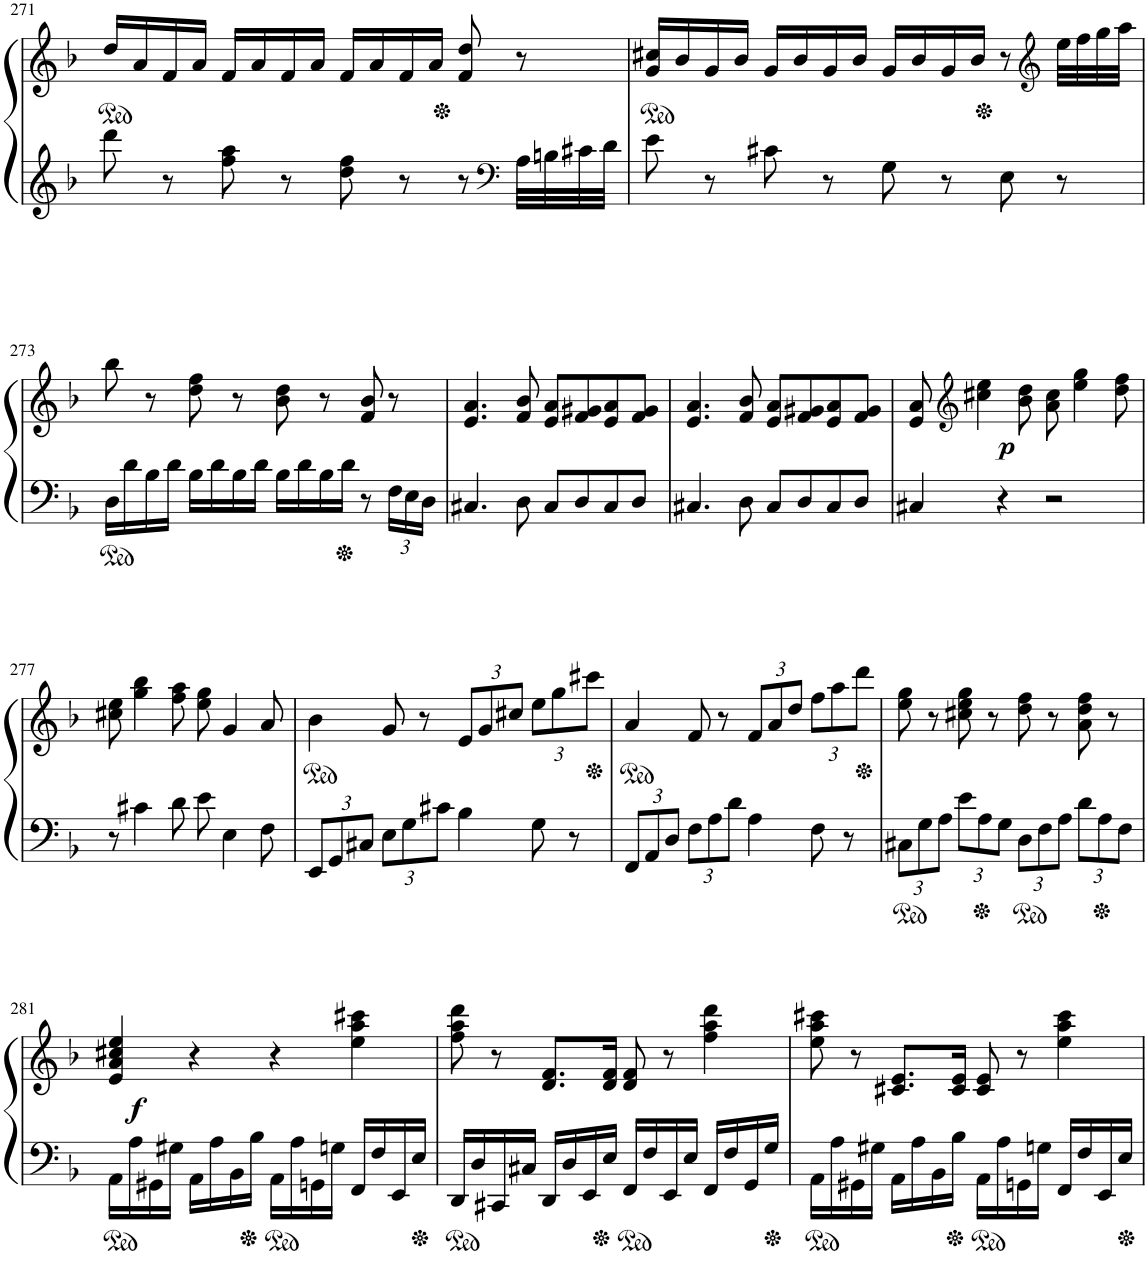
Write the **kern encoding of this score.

**kern	**kern	**dynam
*part1	*part1	*part1
*staff2	*staff1	*staff1/2
*I"ピアノ	*	*
!!LO:PB:g=z
*clefG2	*clefG2	*
*k[b-]	*k[b-]	*
*M4/4	*M4/4	*
*met(c)	*met(c)	*
*	*ped	*
=271	=271	=271
8ddd\	16dd/LL	.
.	16a/	.
8r	16f/	.
.	16a/JJ	.
8ff\ 8aa\	16f/LL	.
.	16a/	.
8r	16f/	.
.	16a/JJ	.
8dd\ 8ff\	16f/LL	.
.	16a/	.
8r	16f/	.
.	16a/JJ	.
8r	8f/ 8dd/	.
*clefF4	*	*
32A\LLL	8r	.
32Bn\	.	.
32c#X\	.	.
32d\JJJ	.	.
=272	=272	=272
*	*ped	*
8e\	16g/ 16cc#X/LL	.
.	16b-/	.
8r	16g/	.
.	16b-/JJ	.
8c#X\	16g/LL	.
.	16b-/	.
8r	16g/	.
.	16b-/JJ	.
8G\	16g/LL	.
.	16b-/	.
8r	16g/	.
.	16b-/JJ	.
*	*Xped	*
8E\	8r	.
*	*clefG2	*
8r	32ee\LLL	.
.	32ff\	.
.	32gg\	.
.	32aa\JJJ	.
!!LO:LB:g=z
=273	=273	=273
*ped	*	*
16D\LL	8bb-\	.
16d\	.	.
16B-\	8r	.
16d\JJ	.	.
16B-\LL	8dd\ 8ff\	.
16d\	.	.
16B-\	8r	.
16d\JJ	.	.
16B-\LL	8b-\ 8dd\	.
16d\	.	.
16B-\	8r	.
16d\JJ	.	.
*Xped	*	*
8r	8f/ 8b-/	.
*Xbrackettup	*	*
24F\LL	8r	.
24E\	.	.
24D\JJ	.	.
=274	=274	=274
4.C#X/	4.e/ 4.a/	.
8D\	8f/ 8b-/	.
8C#/L	8e/ 8a/L	.
8D/	8f/ 8g#X/	.
8C#/	8e/ 8a/	.
8D/J	8f/ 8g#/J	.
=275	=275	=275
4.C#X/	4.e/ 4.a/	.
8D\	8f/ 8b-/	.
8C#/L	8e/ 8a/L	.
8D/	8f/ 8g#X/	.
8C#/	8e/ 8a/	.
8D/J	8f/ 8g#/J	.
=276	=276	=276
4C#X/	8e/ 8a/	.
*	*clefG2	*
.	4cc#X\ 4ee\	.
!	!	!LO:DY:a=2
4r	.	p
.	8b-\ 8dd\	.
2r	8a\ 8cc#\	.
.	4ee\ 4gg\	.
.	8dd\ 8ff\	.
!!LO:LB:g=z
=277	=277	=277
8r	8cc#X\ 8ee\	.
4c#X\	4gg\ 4bb-\	.
8d\	8ff\ 8aa\	.
8e\	8ee\ 8gg\	.
4E\	4g/	.
8F\	8a/	.
=278	=278	=278
*	*ped	*
12EE/L	4b-\	.
12GG/	.	.
12C#X/J	.	.
12E\L	8g/	.
12G\	.	.
.	8r	.
12c#X\J	.	.
*	*Xbrackettup	*
4B-\	12e/L	.
.	12g/	.
.	12cc#X/J	.
8G\	12ee\L	.
.	12gg\	.
8r	.	.
.	12ccc#X\J	.
=279	=279	=279
*	*Xped	*
*	*ped	*
12FF/L	4a/	.
12AA/	.	.
12D/J	.	.
12F\L	8f/	.
12A\	.	.
.	8r	.
12d\J	.	.
4A\	12f/L	.
.	12a/	.
.	12dd/J	.
8F\	12ff\L	.
.	12aa\	.
8r	.	.
.	12ddd\J	.
=280	=280	=280
*	*Xped	*
12C#X\L	8ee\ 8gg\	.
12G\	.	.
.	8r	.
12A\J	.	.
12e\L	8cc#X\ 8ee\ 8gg\	.
12A\	.	.
.	8r	.
*Xped	*	*
12G\J	.	.
12D\L	8dd\ 8ff\	.
12F\	.	.
.	8r	.
12A\J	.	.
12d\L	8a\ 8dd\ 8ff\	.
12A\	.	.
.	8r	.
12F\J	.	.
!!LO:LB:g=z
=281	=281	=281
16AA\LL	4e/ 4a/ 4cc#X/ 4ee/	.
!	!	!LO:DY:a=2
16A\	.	f
16GG#X\	.	.
16G#X\JJ	.	.
16AA\LL	4r	.
16A\	.	.
16BB-\	.	.
16B-\JJ	.	.
16AA\LL	4r	.
16A\	.	.
16GGn\	.	.
16Gn\JJ	.	.
16FF/LL	4ee\ 4aa\ 4ccc#X\	.
16F/	.	.
16EE/	.	.
16E/JJ	.	.
=282	=282	=282
16DD/LL	8ff\ 8aa\ 8ddd\	.
16D/	.	.
16CC#X/	8r	.
16C#X/JJ	.	.
16DD/LL	8.d/ 8.f/L	.
16D/	.	.
16EE/	.	.
16E/JJ	16d/ 16f/Jk	.
16FF/LL	8d/ 8f/	.
16F/	.	.
16EE/	8r	.
16E/JJ	.	.
16FF/LL	4ff\ 4aa\ 4ddd\	.
16F/	.	.
16GG/	.	.
16G/JJ	.	.
=283	=283	=283
16AA\LL	8ee\ 8aa\ 8ccc#X\	.
16A\	.	.
16GG#X\	8r	.
16G#X\JJ	.	.
16AA\LL	8.c#X/ 8.e/L	.
16A\	.	.
16BB-\	.	.
16B-\JJ	16c#/ 16e/Jk	.
16AA\LL	8c#/ 8e/	.
16A\	.	.
16GGn\	8r	.
16Gn\JJ	.	.
16FF/LL	4ee\ 4aa\ 4ccc#\	.
16F/	.	.
16EE/	.	.
16E/JJ	.	.
=	=	=
*-	*-	*-
